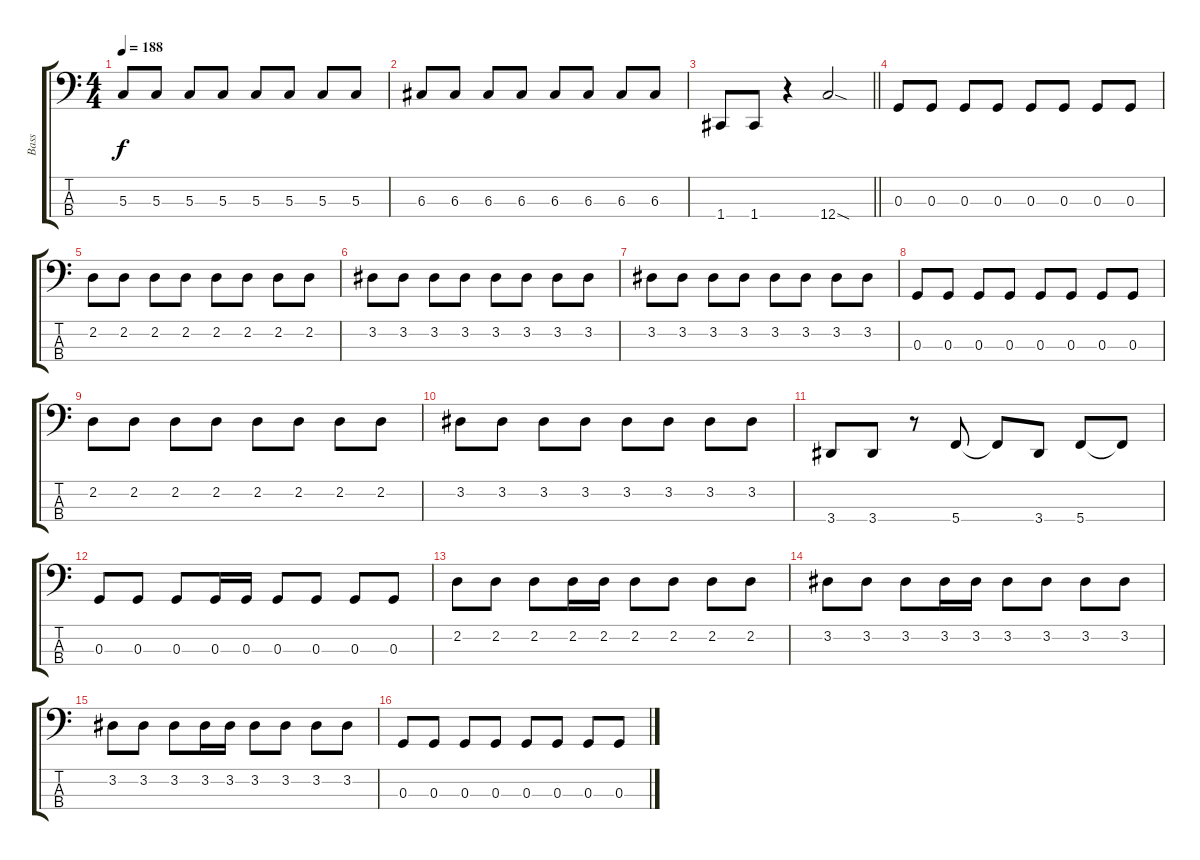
\track ("Bass" "Bass") {instrument electricbasspick}
\staff {score tabs}
\tuning (F2 C2 G1 C1) {hide}
\ts (4 4)
\tempo 188
\clef f4
\ks c
5.3.8{dy f} 5.3.8 5.3.8 5.3.8 5.3.8 5.3.8 5.3.8 5.3.8 |
6.3.8 6.3.8 6.3.8 6.3.8 6.3.8 6.3.8 6.3.8 6.3.8 |
\barLineRight lightlight
1.4.8 1.4.8 r.4 12.4{sod}.2 |
\section ("" " ")
0.3.8 0.3.8 0.3.8 0.3.8 0.3.8 0.3.8 0.3.8 0.3.8 |
2.2.8 2.2.8 2.2.8 2.2.8 2.2.8 2.2.8 2.2.8 2.2.8 |
3.2.8 3.2.8 3.2.8 3.2.8 3.2.8 3.2.8 3.2.8 3.2.8 |
3.2.8 3.2.8 3.2.8 3.2.8 3.2.8 3.2.8 3.2.8 3.2.8 |
0.3.8 0.3.8 0.3.8 0.3.8 0.3.8 0.3.8 0.3.8 0.3.8 |
2.2.8 2.2.8 2.2.8 2.2.8 2.2.8 2.2.8 2.2.8 2.2.8 |
3.2.8 3.2.8 3.2.8 3.2.8 3.2.8 3.2.8 3.2.8 3.2.8 |
3.4.8 3.4.8 r.8 5.4.8 5.4{t}.8 3.4.8 5.4.8 5.4{t}.8 |
0.3.8 0.3.8 0.3.8 0.3.16 0.3.16 0.3.8 0.3.8 0.3.8 0.3.8 |
2.2.8 2.2.8 2.2.8 2.2.16 2.2.16 2.2.8 2.2.8 2.2.8 2.2.8 |
3.2.8 3.2.8 3.2.8 3.2.16 3.2.16 3.2.8 3.2.8 3.2.8 3.2.8 |
3.2.8 3.2.8 3.2.8 3.2.16 3.2.16 3.2.8 3.2.8 3.2.8 3.2.8 |
0.3.8 0.3.8 0.3.8 0.3.8 0.3.8 0.3.8 0.3.8 0.3.8
